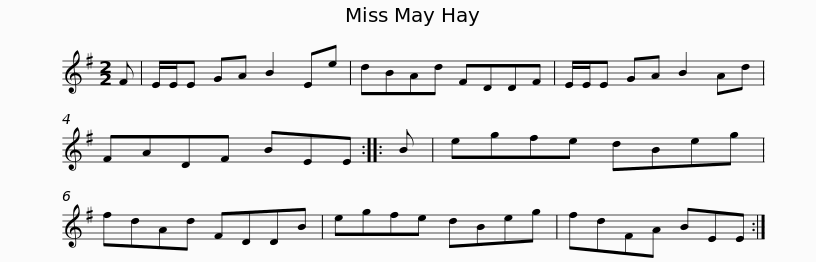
X:1
L:1/8
M:2/2
I:linebreak $
K:Emin
V:1 treble
V:1
 F | E/E/E GA B2 Ee | dBAd FDDF | E/E/E GA B2 Ad | FADF BEE :: %5
 B | egfe dBeg |$ fdAd FDDB | egfe dBeg | fdFA BEE :| %10
